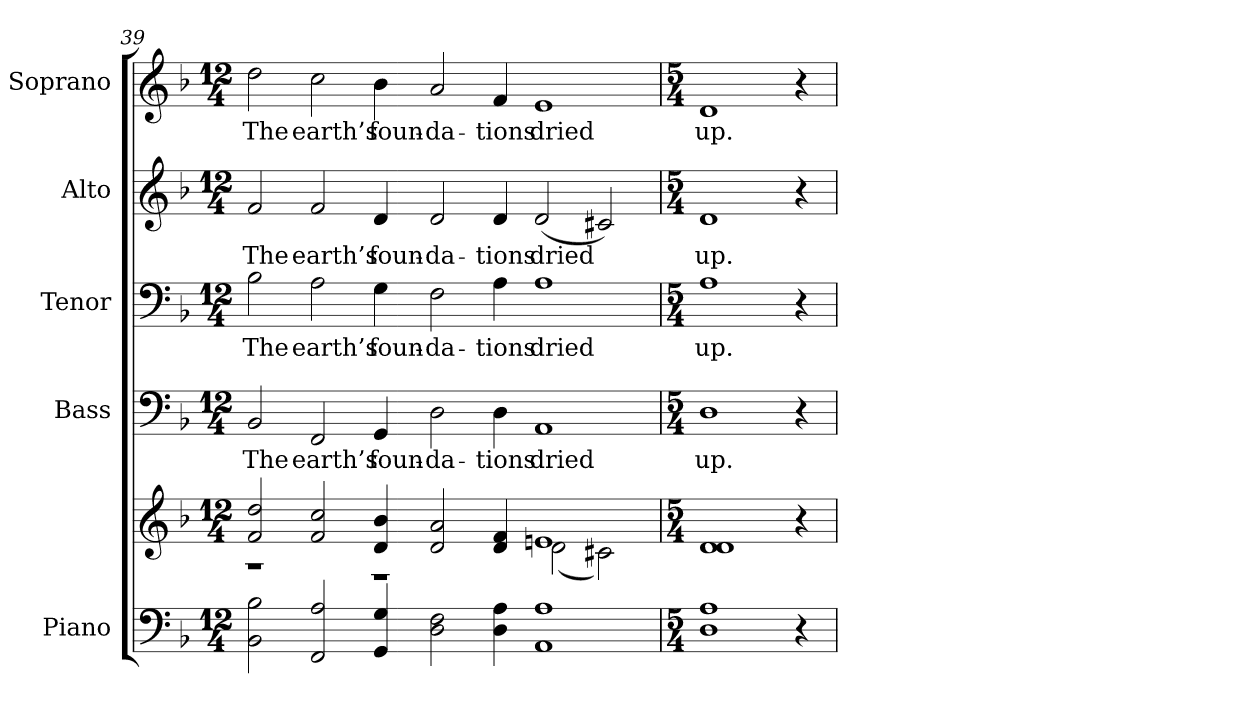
**kern	**kern	**kern	**text	**kern	**text	**kern	**text	**kern	**text
*part5	*part5	*part4	*part4	*part3	*part3	*part2	*part2	*part1	*part1
*staff6	*staff5	*staff4	*staff4	*staff3	*staff3	*staff2	*staff2	*staff1	*staff1
*I"Piano	*	*I"Bass	*	*I"Tenor	*	*I"Alto	*	*I"Soprano	*
*I'Pno.	*	*I'B.	*	*I'T.	*	*I'A.	*	*I'S.	*
!!LO:PB:g=z
*clefF4	*clefG2	*clefF4	*	*clefF4	*	*clefG2	*	*clefG2	*
*k[b-]	*k[b-]	*k[b-]	*	*k[b-]	*	*k[b-]	*	*k[b-]	*
*d:	*d:	*d:	*	*d:	*	*d:	*	*d:	*
*M12/4	*M12/4	*M12/4	*	*M12/4	*	*M12/4	*	*M12/4	*
=39	=39	=39	=39	=39	=39	=39	=39	=39	=39
*	*^	*	*	*	*	*	*	*	*
!	!	!	!	!LO:LY:b:color=#000000	!	!	!	!	!	!
!	!	!	!	!	!	!LO:LY:b:color=#000000	!	!	!	!
!	!	!	!	!	!	!	!	!LO:LY:b:color=#000000	!	!
!	!	!	!	!	!	!	!	!	!	!LO:LY:b:color=#000000
2BB-i\ 2B-i	2fi/ 2ddi	1r	2BB-i/	The	2B-i\	The	2fi/	The	2ddi\	The
!	!	!	!	!LO:LY:b:color=#000000	!	!	!	!	!	!
!	!	!	!	!	!	!LO:LY:b:color=#000000	!	!	!	!
!	!	!	!	!	!	!	!	!LO:LY:b:color=#000000	!	!
!	!	!	!	!	!	!	!	!	!	!LO:LY:b:color=#000000
2FFi/ 2Ai	2fi/ 2cci	.	2FFi/	earth’s	2Ai\	earth’s	2fi/	earth’s	2cci\	earth’s
!	!	!	!	!LO:LY:b:color=#000000	!	!	!	!	!	!
!	!	!	!	!	!	!LO:LY:b:color=#000000	!	!	!	!
!	!	!	!	!	!	!	!	!LO:LY:b:color=#000000	!	!
!	!	!	!	!	!	!	!	!	!	!LO:LY:b:color=#000000
4GGi/ 4Gi	4di/ 4b-i	1r	4GGi/	foun-	4Gi\	foun-	4di/	foun-	4b-i\	foun-
!	!	!	!	!LO:LY:b:color=#000000	!	!	!	!	!	!
!	!	!	!	!	!	!LO:LY:b:color=#000000	!	!	!	!
!	!	!	!	!	!	!	!	!LO:LY:b:color=#000000	!	!
!	!	!	!	!	!	!	!	!	!	!LO:LY:b:color=#000000
2Di\ 2Fi	2di/ 2ai	.	2Di\	-da-	2Fi\	-da-	2di/	-da-	2ai/	-da-
!	!	!	!	!LO:LY:b:color=#000000	!	!	!	!	!	!
!	!	!	!	!	!	!LO:LY:b:color=#000000	!	!	!	!
!	!	!	!	!	!	!	!	!LO:LY:b:color=#000000	!	!
!	!	!	!	!	!	!	!	!	!	!LO:LY:b:color=#000000
4Di\ 4Ai	4di/ 4fi	.	4Di\	-tions	4Ai\	-tions	4di/	-tions	4fi/	-tions
!	!	!	!	!LO:LY:b:color=#000000	!	!	!	!	!	!
!	!	!	!	!	!	!LO:LY:b:color=#000000	!	!	!	!
!	!	!	!	!	!	!	!	!LO:LY:b:color=#000000	!	!
!	!	!	!	!	!	!	!	!	!	!LO:LY:b:color=#000000
1AAi 1Ai	1eni	(2di\	1AAi	dried	1Ai	dried	(2di/	dried	1ei	dried
.	.	2c#Xi\)	.	.	.	.	2c#Xi/)	.	.	.
*	*v	*v	*	*	*	*	*	*	*	*
=40	=40	=40	=40	=40	=40	=40	=40	=40	=40
*M5/4	*M5/4	*M5/4	*	*M5/4	*	*M5/4	*	*M5/4	*
*	*^	*	*	*	*	*	*	*	*
!	!	!	!	!LO:LY:b:color=#000000	!	!	!	!	!	!
*	*v	*v	*	*	*	*	*	*	*	*
*	*^	*	*	*	*	*	*	*	*
!	!	!	!	!	!	!LO:LY:b:color=#000000	!	!	!	!
*	*v	*v	*	*	*	*	*	*	*	*
*	*^	*	*	*	*	*	*	*	*
!	!	!	!	!	!	!	!	!LO:LY:b:color=#000000	!	!
*	*v	*v	*	*	*	*	*	*	*	*
*	*^	*	*	*	*	*	*	*	*
!	!	!	!	!	!	!	!	!	!	!LO:LY:b:color=#000000
*	*v	*v	*	*	*	*	*	*	*	*
1Di 1Ai	1di 1di	1Di	up.	1Ai	up.	1di	up.	1di	up.
4r	4r	4r	.	4r	.	4r	.	4r	.
=	=	=	=	=	=	=	=	=	=
*-	*-	*-	*-	*-	*-	*-	*-	*-	*-
